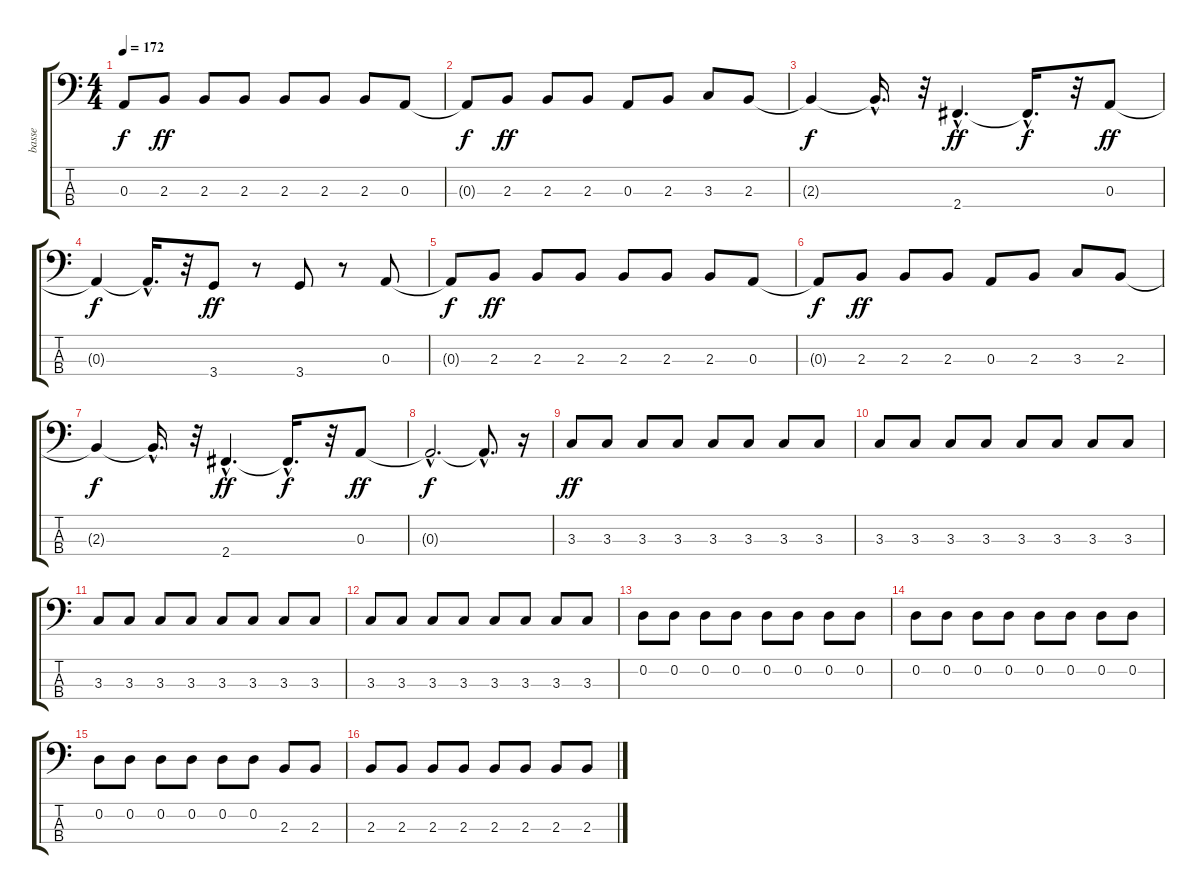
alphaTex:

\track ("basse" "basse") {instrument electricbassfinger}
\staff {score tabs}
\tuning (G2 D2 A1 E1) {hide}
\ts (4 4)
\tempo 172
\clef f4
\ks c
0.3{t}.8{dy f} 2.3.8{dy ff} 2.3.8 2.3.8 2.3.8 2.3.8 2.3.8 0.3.8 |
0.3{t}.8{dy f} 2.3.8{dy ff} 2.3.8 2.3.8 0.3.8 2.3.8 3.3.8 2.3.8 |
2.3{t}.4{dy f} 2.3{hac t}.16{d} r.32 2.4{hac}.4{d dy ff} 2.4{hac t}.16{d dy f} r.32 0.3.8{dy ff} |
0.3{t}.4{dy f} 0.3{hac t}.16{d} r.32 3.4.8{dy ff} r.8 3.4.8 r.8 0.3.8 |
0.3{t}.8{dy f} 2.3.8{dy ff} 2.3.8 2.3.8 2.3.8 2.3.8 2.3.8 0.3.8 |
0.3{t}.8{dy f} 2.3.8{dy ff} 2.3.8 2.3.8 0.3.8 2.3.8 3.3.8 2.3.8 |
2.3{t}.4{dy f} 2.3{hac t}.16{d} r.32 2.4{hac}.4{d dy ff} 2.4{hac t}.16{d dy f} r.32 0.3.8{dy ff} |
0.3{hac t}.2{d dy f} 0.3{hac t}.8{d} r.16 |
3.3.8{dy ff} 3.3.8 3.3.8 3.3.8 3.3.8 3.3.8 3.3.8 3.3.8 |
3.3.8 3.3.8 3.3.8 3.3.8 3.3.8 3.3.8 3.3.8 3.3.8 |
3.3.8 3.3.8 3.3.8 3.3.8 3.3.8 3.3.8 3.3.8 3.3.8 |
3.3.8 3.3.8 3.3.8 3.3.8 3.3.8 3.3.8 3.3.8 3.3.8 |
0.2.8 0.2.8 0.2.8 0.2.8 0.2.8 0.2.8 0.2.8 0.2.8 |
0.2.8 0.2.8 0.2.8 0.2.8 0.2.8 0.2.8 0.2.8 0.2.8 |
0.2.8 0.2.8 0.2.8 0.2.8 0.2.8 0.2.8 2.3.8 2.3.8 |
2.3.8 2.3.8 2.3.8 2.3.8 2.3.8 2.3.8 2.3.8 2.3.8
